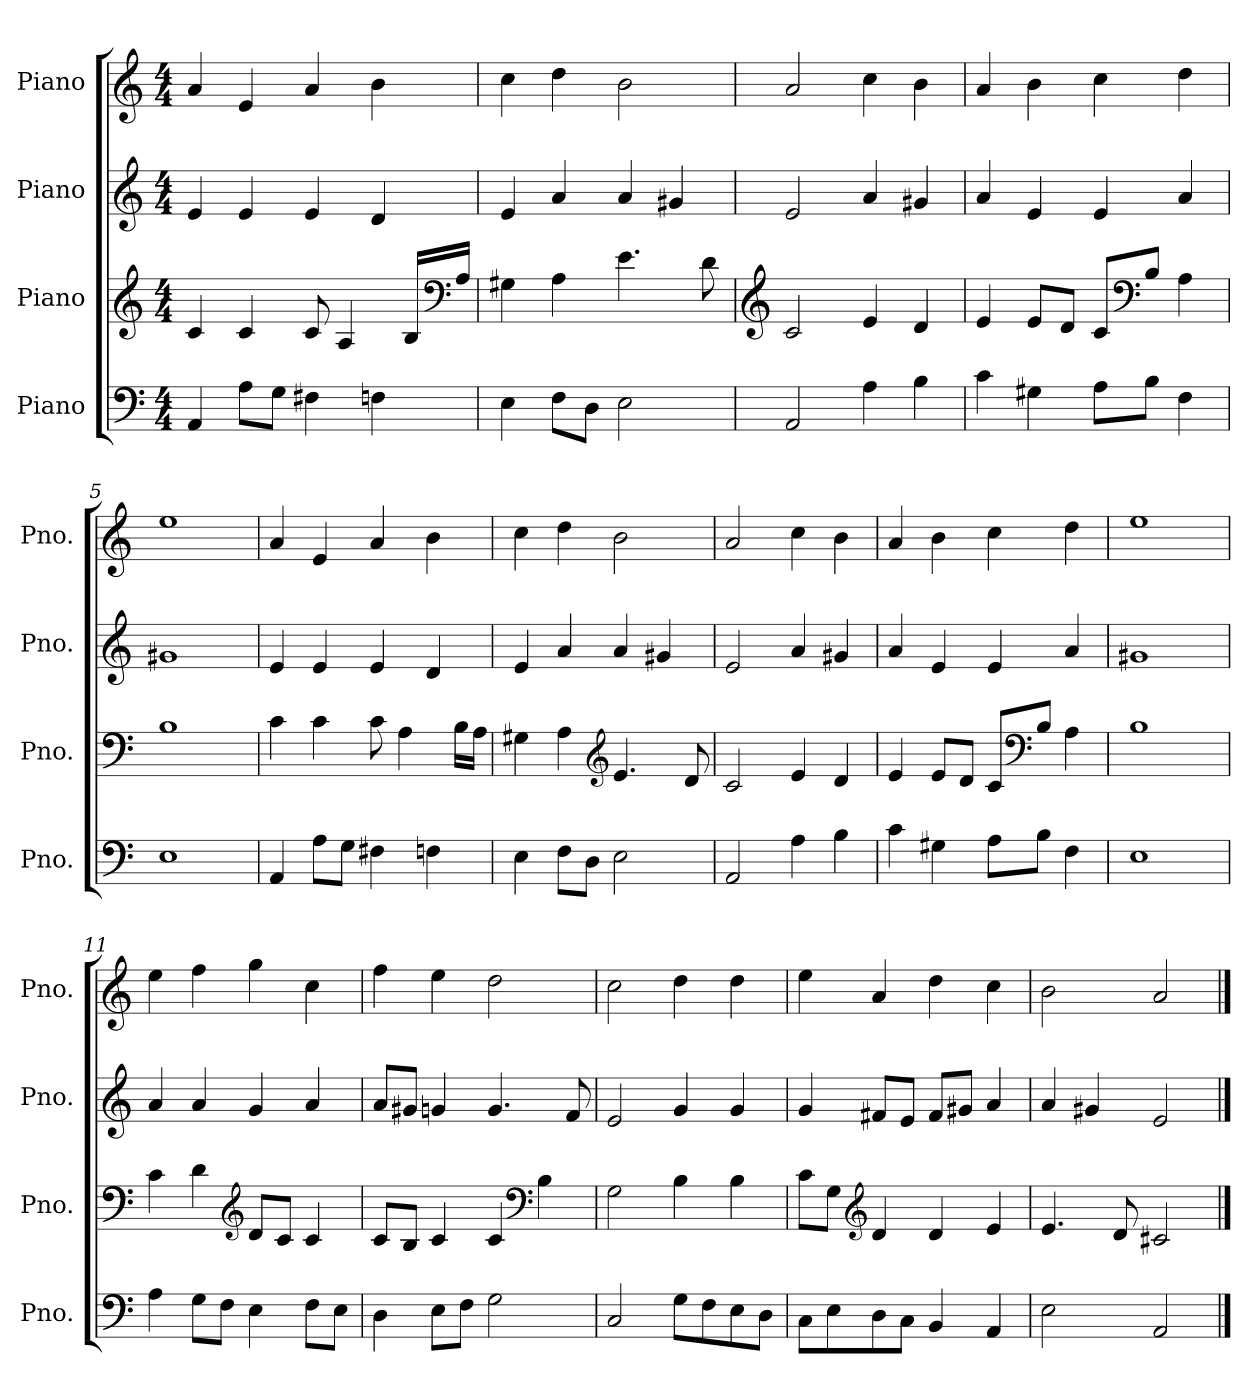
**kern	**kern	**kern	**kern
*part4	*part3	*part2	*part1
*staff4	*staff3	*staff2	*staff1
*I"Piano	*I"Piano	*I"Piano	*I"Piano
*I'Pno.	*I'Pno.	*I'Pno.	*I'Pno.
*clefF4	*clefG2	*clefG2	*clefG2
*k[]	*k[]	*k[]	*k[]
*M4/4	*M4/4	*M4/4	*M4/4
*MM120	*MM120	*MM120	*MM120
=1	=1	=1	=1
4AA/	4c/	4e/	4a/
8A\L	4c/	4e/	4e/
8G\J	.	.	.
4F#X\	8c/	4e/	4a/
.	4A/	.	.
4Fn\	.	4d/	4b\
.	16B/LL	.	.
*	*clefF4	*	*
.	16A/JJ	.	.
=2	=2	=2	=2
4E\	4G#X\	4e/	4cc\
8F\L	4A\	4a/	4dd\
8D\J	.	.	.
2E\	4.e\	4a/	2b\
.	.	4g#X/	.
.	8d\	.	.
=3	=3	=3	=3
*	*clefG2	*	*
2AA/	2c/	2e/	2a/
4A\	4e/	4a/	4cc\
4B\	4d/	4g#X/	4b\
=4	=4	=4	=4
4c\	4e/	4a/	4a/
4G#X\	8e/L	4e/	4b\
.	8d/J	.	.
8A\L	8c/L	4e/	4cc\
*	*clefF4	*	*
8B\J	8B/J	.	.
4F\	4A\	4a/	4dd\
=5	=5	=5	=5
1E	1B	1g#X	1ee
!!LO:LB:g=z
=6	=6	=6	=6
4AA/	4c\	4e/	4a/
8A\L	4c\	4e/	4e/
8G\J	.	.	.
4F#X\	8c\	4e/	4a/
.	4A\	.	.
4Fn\	.	4d/	4b\
.	16B\LL	.	.
.	16A\JJ	.	.
=7	=7	=7	=7
4E\	4G#X\	4e/	4cc\
8F\L	4A\	4a/	4dd\
8D\J	.	.	.
*	*clefG2	*	*
2E\	4.e/	4a/	2b\
.	.	4g#X/	.
.	8d/	.	.
=8	=8	=8	=8
2AA/	2c/	2e/	2a/
4A\	4e/	4a/	4cc\
4B\	4d/	4g#X/	4b\
=9	=9	=9	=9
4c\	4e/	4a/	4a/
4G#X\	8e/L	4e/	4b\
.	8d/J	.	.
8A\L	8c/L	4e/	4cc\
*	*clefF4	*	*
8B\J	8B/J	.	.
4F\	4A\	4a/	4dd\
=10	=10	=10	=10
1E	1B	1g#X	1ee
=11	=11	=11	=11
4A\	4c\	4a/	4ee\
8G\L	4d\	4a/	4ff\
8F\J	.	.	.
*	*clefG2	*	*
4E\	8d/L	4g/	4gg\
.	8c/J	.	.
8F\L	4c/	4a/	4cc\
8E\J	.	.	.
!!LO:LB:g=z
=12	=12	=12	=12
4D\	8c/L	8a/L	4ff\
.	8B/J	8g#X/J	.
8E\L	4c/	4gn/	4ee\
8F\J	.	.	.
2G\	4c/	4.g/	2dd\
*	*clefF4	*	*
.	4B\	.	.
.	.	8f/	.
=13	=13	=13	=13
2C/	2G\	2e/	2cc\
8G\L	4B\	4g/	4dd\
8F\	.	.	.
8E\	4B\	4g/	4dd\
8D\J	.	.	.
=14	=14	=14	=14
8C\L	8c\L	4g/	4ee\
8E\	8G\J	.	.
*	*clefG2	*	*
8D\	4d/	8f#X/L	4a/
8C\J	.	8e/J	.
4BB/	4d/	8f#/L	4dd\
.	.	8g#X/J	.
4AA/	4e/	4a/	4cc\
=15	=15	=15	=15
2E\	4.e/	4a/	2b\
.	.	4g#X/	.
.	8d/	.	.
2AA/	2c#X/	2e/	2a/
==	==	==	==
*-	*-	*-	*-
